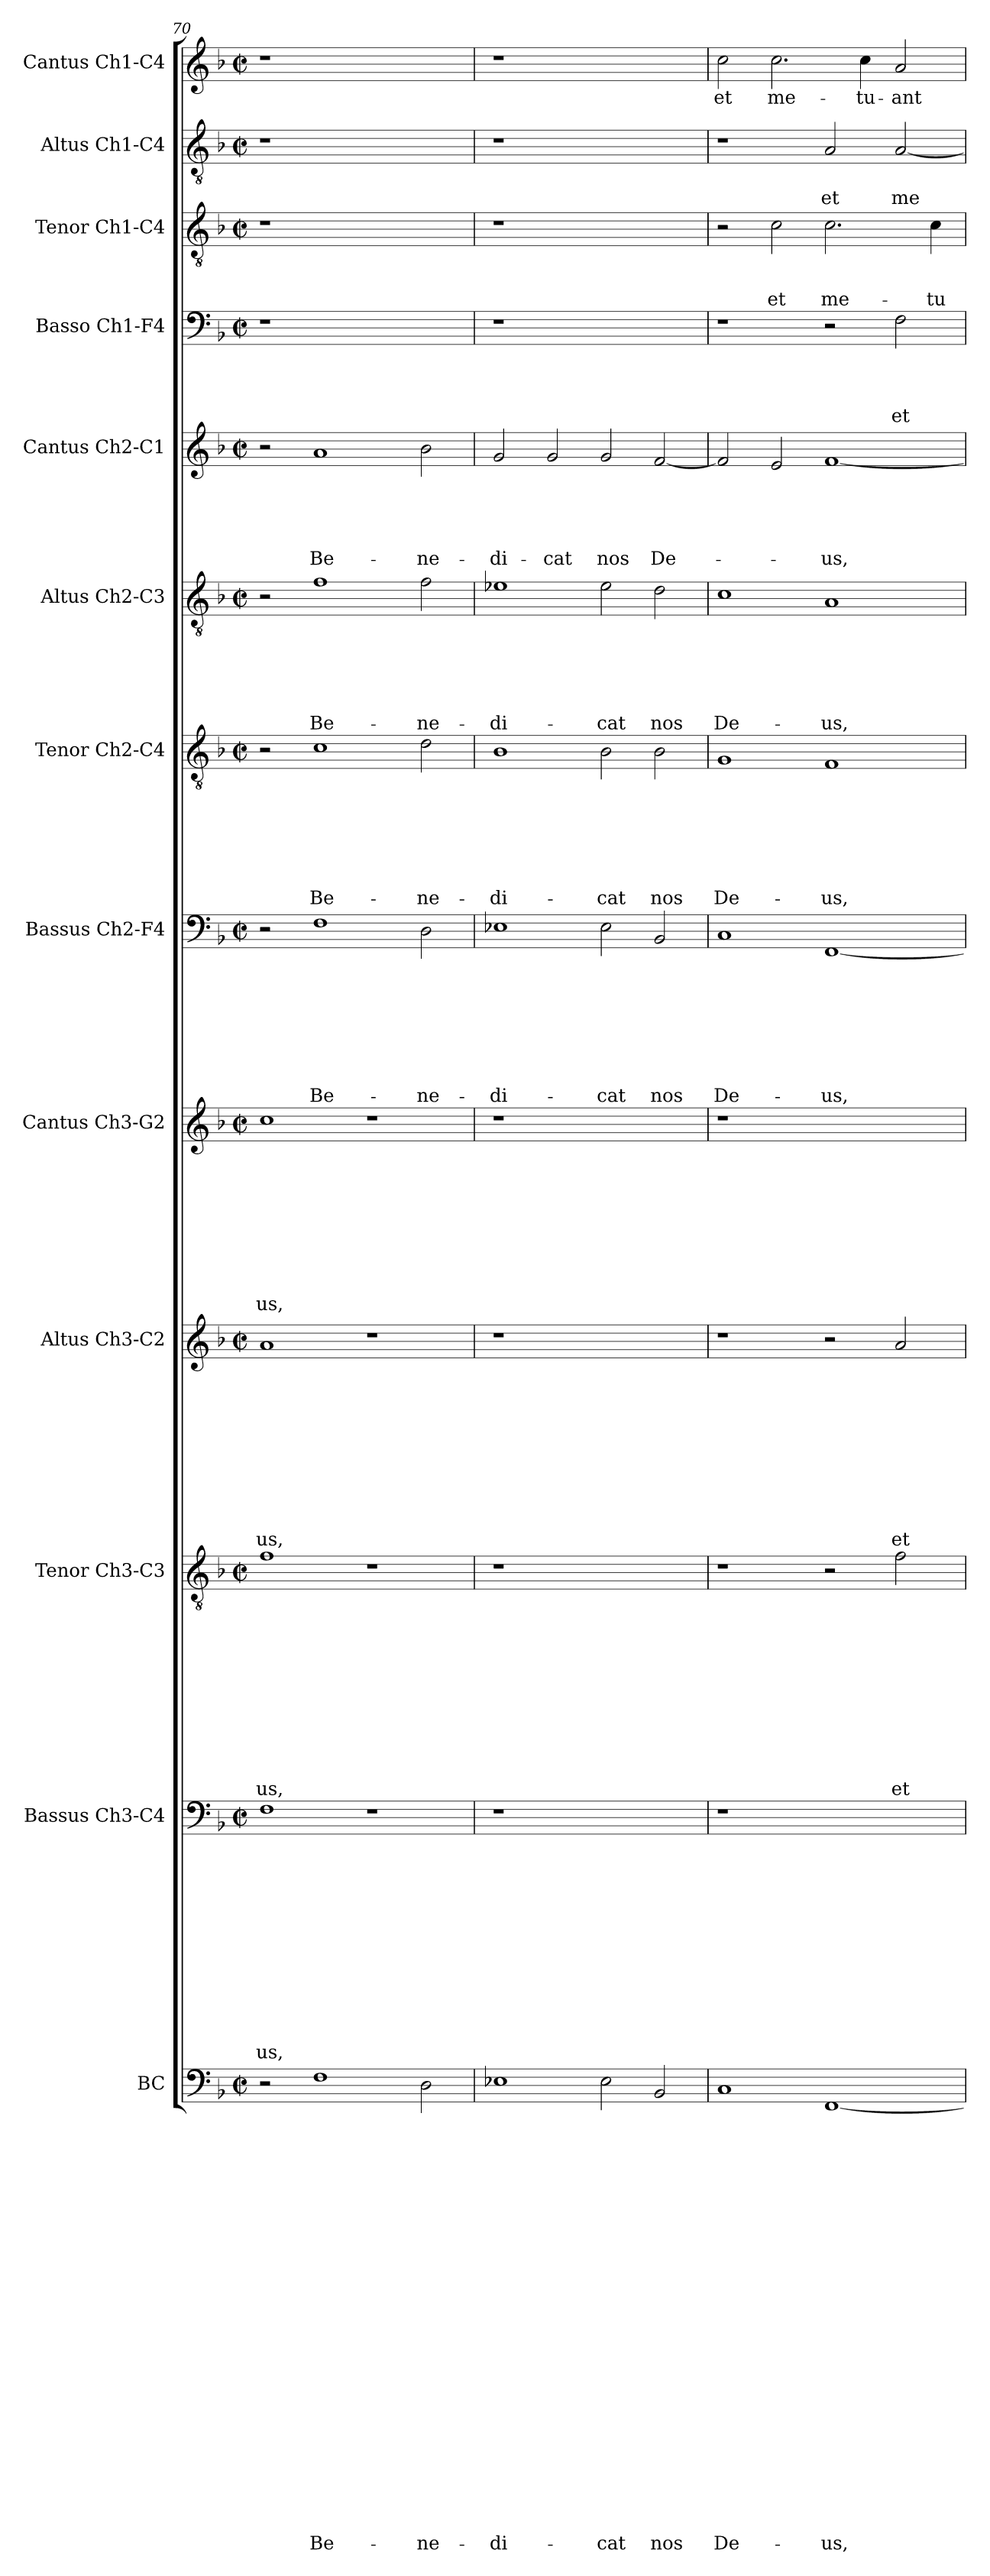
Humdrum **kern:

**kern	**text	**text	**text	**text	**text	**text	**text	**text	**text	**text	**text	**text	**text	**text	**text	**text	**text	**text	**text	**text	**text	**text	**text	**text	**kern	**text	**text	**text	**text	**text	**text	**text	**text	**text	**text	**text	**text	**kern	**text	**text	**text	**text	**text	**text	**text	**text	**text	**text	**text	**kern	**text	**text	**text	**text	**text	**text	**text	**text	**text	**text	**kern	**text	**text	**text	**text	**text	**text	**text	**text	**text	**kern	**text	**text	**text	**text	**text	**text	**text	**text	**kern	**text	**text	**text	**text	**text	**text	**text	**kern	**text	**text	**text	**text	**text	**text	**kern	**text	**text	**text	**text	**text	**kern	**text	**text	**text	**text	**kern	**text	**text	**text	**kern	**text	**text	**kern	**text
*part13	*part13	*part13	*part13	*part13	*part13	*part13	*part13	*part13	*part13	*part13	*part13	*part13	*part13	*part13	*part13	*part13	*part13	*part13	*part13	*part13	*part13	*part13	*part13	*part13	*part12	*part12	*part12	*part12	*part12	*part12	*part12	*part12	*part12	*part12	*part12	*part12	*part12	*part11	*part11	*part11	*part11	*part11	*part11	*part11	*part11	*part11	*part11	*part11	*part11	*part10	*part10	*part10	*part10	*part10	*part10	*part10	*part10	*part10	*part10	*part10	*part9	*part9	*part9	*part9	*part9	*part9	*part9	*part9	*part9	*part9	*part8	*part8	*part8	*part8	*part8	*part8	*part8	*part8	*part8	*part7	*part7	*part7	*part7	*part7	*part7	*part7	*part7	*part6	*part6	*part6	*part6	*part6	*part6	*part6	*part5	*part5	*part5	*part5	*part5	*part5	*part4	*part4	*part4	*part4	*part4	*part3	*part3	*part3	*part3	*part2	*part2	*part2	*part1	*part1
*staff13	*staff13	*staff13	*staff13	*staff13	*staff13	*staff13	*staff13	*staff13	*staff13	*staff13	*staff13	*staff13	*staff13	*staff13	*staff13	*staff13	*staff13	*staff13	*staff13	*staff13	*staff13	*staff13	*staff13	*staff13	*staff12	*staff12	*staff12	*staff12	*staff12	*staff12	*staff12	*staff12	*staff12	*staff12	*staff12	*staff12	*staff12	*staff11	*staff11	*staff11	*staff11	*staff11	*staff11	*staff11	*staff11	*staff11	*staff11	*staff11	*staff11	*staff10	*staff10	*staff10	*staff10	*staff10	*staff10	*staff10	*staff10	*staff10	*staff10	*staff10	*staff9	*staff9	*staff9	*staff9	*staff9	*staff9	*staff9	*staff9	*staff9	*staff9	*staff8	*staff8	*staff8	*staff8	*staff8	*staff8	*staff8	*staff8	*staff8	*staff7	*staff7	*staff7	*staff7	*staff7	*staff7	*staff7	*staff7	*staff6	*staff6	*staff6	*staff6	*staff6	*staff6	*staff6	*staff5	*staff5	*staff5	*staff5	*staff5	*staff5	*staff4	*staff4	*staff4	*staff4	*staff4	*staff3	*staff3	*staff3	*staff3	*staff2	*staff2	*staff2	*staff1	*staff1
*I"BC	*	*	*	*	*	*	*	*	*	*	*	*	*	*	*	*	*	*	*	*	*	*	*	*	*I"Bassus Ch3-C4	*	*	*	*	*	*	*	*	*	*	*	*	*I"Tenor Ch3-C3	*	*	*	*	*	*	*	*	*	*	*	*I"Altus Ch3-C2	*	*	*	*	*	*	*	*	*	*	*I"Cantus Ch3-G2	*	*	*	*	*	*	*	*	*	*I"Bassus Ch2-F4	*	*	*	*	*	*	*	*	*I"Tenor Ch2-C4	*	*	*	*	*	*	*	*I"Altus Ch2-C3	*	*	*	*	*	*	*I"Cantus Ch2-C1	*	*	*	*	*	*I"Basso Ch1-F4	*	*	*	*	*I"Tenor Ch1-C4	*	*	*	*I"Altus Ch1-C4	*	*	*I"Cantus Ch1-C4	*
*	*	*	*	*	*	*	*	*	*	*	*	*	*	*	*	*	*	*	*	*	*	*	*	*	*I'B3	*	*	*	*	*	*	*	*	*	*	*	*	*I'T3	*	*	*	*	*	*	*	*	*	*	*	*I'A3	*	*	*	*	*	*	*	*	*	*	*I'C3	*	*	*	*	*	*	*	*	*	*I'B2	*	*	*	*	*	*	*	*	*I'T2	*	*	*	*	*	*	*	*I'A2	*	*	*	*	*	*	*I'C2	*	*	*	*	*	*I'B1	*	*	*	*	*I'T1	*	*	*	*I'A1	*	*	*I'C1	*
*clefF4	*	*	*	*	*	*	*	*	*	*	*	*	*	*	*	*	*	*	*	*	*	*	*	*	*clefF4	*	*	*	*	*	*	*	*	*	*	*	*	*clefGv2	*	*	*	*	*	*	*	*	*	*	*	*clefG2	*	*	*	*	*	*	*	*	*	*	*clefG2	*	*	*	*	*	*	*	*	*	*clefF4	*	*	*	*	*	*	*	*	*clefGv2	*	*	*	*	*	*	*	*clefGv2	*	*	*	*	*	*	*clefG2	*	*	*	*	*	*clefF4	*	*	*	*	*clefGv2	*	*	*	*clefGv2	*	*	*clefG2	*
*k[b-]	*	*	*	*	*	*	*	*	*	*	*	*	*	*	*	*	*	*	*	*	*	*	*	*	*k[b-]	*	*	*	*	*	*	*	*	*	*	*	*	*k[b-]	*	*	*	*	*	*	*	*	*	*	*	*k[b-]	*	*	*	*	*	*	*	*	*	*	*k[b-]	*	*	*	*	*	*	*	*	*	*k[b-]	*	*	*	*	*	*	*	*	*k[b-]	*	*	*	*	*	*	*	*k[b-]	*	*	*	*	*	*	*k[b-]	*	*	*	*	*	*k[b-]	*	*	*	*	*k[b-]	*	*	*	*k[b-]	*	*	*k[b-]	*
*F:	*	*	*	*	*	*	*	*	*	*	*	*	*	*	*	*	*	*	*	*	*	*	*	*	*F:	*	*	*	*	*	*	*	*	*	*	*	*	*F:	*	*	*	*	*	*	*	*	*	*	*	*F:	*	*	*	*	*	*	*	*	*	*	*F:	*	*	*	*	*	*	*	*	*	*F:	*	*	*	*	*	*	*	*	*F:	*	*	*	*	*	*	*	*F:	*	*	*	*	*	*	*F:	*	*	*	*	*	*F:	*	*	*	*	*F:	*	*	*	*F:	*	*	*F:	*
*M2/2	*	*	*	*	*	*	*	*	*	*	*	*	*	*	*	*	*	*	*	*	*	*	*	*	*M2/2	*	*	*	*	*	*	*	*	*	*	*	*	*M2/2	*	*	*	*	*	*	*	*	*	*	*	*M2/2	*	*	*	*	*	*	*	*	*	*	*M2/2	*	*	*	*	*	*	*	*	*	*M2/2	*	*	*	*	*	*	*	*	*M2/2	*	*	*	*	*	*	*	*M2/2	*	*	*	*	*	*	*M2/2	*	*	*	*	*	*M2/2	*	*	*	*	*M2/2	*	*	*	*M2/2	*	*	*M2/2	*
*met(c|)	*	*	*	*	*	*	*	*	*	*	*	*	*	*	*	*	*	*	*	*	*	*	*	*	*met(c|)	*	*	*	*	*	*	*	*	*	*	*	*	*met(c|)	*	*	*	*	*	*	*	*	*	*	*	*met(c|)	*	*	*	*	*	*	*	*	*	*	*met(c|)	*	*	*	*	*	*	*	*	*	*met(c|)	*	*	*	*	*	*	*	*	*met(c|)	*	*	*	*	*	*	*	*met(c|)	*	*	*	*	*	*	*met(c|)	*	*	*	*	*	*met(c|)	*	*	*	*	*met(c|)	*	*	*	*met(c|)	*	*	*met(c|)	*
=70	=70	=70	=70	=70	=70	=70	=70	=70	=70	=70	=70	=70	=70	=70	=70	=70	=70	=70	=70	=70	=70	=70	=70	=70	=70	=70	=70	=70	=70	=70	=70	=70	=70	=70	=70	=70	=70	=70	=70	=70	=70	=70	=70	=70	=70	=70	=70	=70	=70	=70	=70	=70	=70	=70	=70	=70	=70	=70	=70	=70	=70	=70	=70	=70	=70	=70	=70	=70	=70	=70	=70	=70	=70	=70	=70	=70	=70	=70	=70	=70	=70	=70	=70	=70	=70	=70	=70	=70	=70	=70	=70	=70	=70	=70	=70	=70	=70	=70	=70	=70	=70	=70	=70	=70	=70	=70	=70	=70	=70	=70	=70	=70	=70	=70
2r	.	.	.	.	.	.	.	.	.	.	.	.	.	.	.	.	.	.	.	.	.	.	.	.	1F	.	.	.	.	.	.	.	.	.	.	.	-us,	1f	.	.	.	.	.	.	.	.	.	.	-us,	1a	.	.	.	.	.	.	.	.	.	-us,	1cc	.	.	.	.	.	.	.	.	-us,	2r	.	.	.	.	.	.	.	.	2r	.	.	.	.	.	.	.	2r	.	.	.	.	.	.	2r	.	.	.	.	.	1r	.	.	.	.	1r	.	.	.	1r	.	.	1r	.
1F	.	.	.	.	.	.	.	.	.	.	.	.	.	.	.	.	.	.	.	.	.	.	.	Be-	.	.	.	.	.	.	.	.	.	.	.	.	.	.	.	.	.	.	.	.	.	.	.	.	.	.	.	.	.	.	.	.	.	.	.	.	.	.	.	.	.	.	.	.	.	.	1F	.	.	.	.	.	.	.	Be-	1c	.	.	.	.	.	.	Be-	1f	.	.	.	.	.	Be-	1a	.	.	.	.	Be-	.	.	.	.	.	.	.	.	.	.	.	.	.	.
.	.	.	.	.	.	.	.	.	.	.	.	.	.	.	.	.	.	.	.	.	.	.	.	.	1r	.	.	.	.	.	.	.	.	.	.	.	.	1r	.	.	.	.	.	.	.	.	.	.	.	1r	.	.	.	.	.	.	.	.	.	.	1r	.	.	.	.	.	.	.	.	.	.	.	.	.	.	.	.	.	.	.	.	.	.	.	.	.	.	.	.	.	.	.	.	.	.	.	.	.	.	.	1ryy	.	.	.	.	1ryy	.	.	.	1ryy	.	.	1ryy	.
2D\	.	.	.	.	.	.	.	.	.	.	.	.	.	.	.	.	.	.	.	.	.	.	.	-ne-	.	.	.	.	.	.	.	.	.	.	.	.	.	.	.	.	.	.	.	.	.	.	.	.	.	.	.	.	.	.	.	.	.	.	.	.	.	.	.	.	.	.	.	.	.	.	2D\	.	.	.	.	.	.	.	-ne-	2d\	.	.	.	.	.	.	-ne-	2f\	.	.	.	.	.	-ne-	2b-\	.	.	.	.	-ne-	.	.	.	.	.	.	.	.	.	.	.	.	.	.
=71	=71	=71	=71	=71	=71	=71	=71	=71	=71	=71	=71	=71	=71	=71	=71	=71	=71	=71	=71	=71	=71	=71	=71	=71	=71	=71	=71	=71	=71	=71	=71	=71	=71	=71	=71	=71	=71	=71	=71	=71	=71	=71	=71	=71	=71	=71	=71	=71	=71	=71	=71	=71	=71	=71	=71	=71	=71	=71	=71	=71	=71	=71	=71	=71	=71	=71	=71	=71	=71	=71	=71	=71	=71	=71	=71	=71	=71	=71	=71	=71	=71	=71	=71	=71	=71	=71	=71	=71	=71	=71	=71	=71	=71	=71	=71	=71	=71	=71	=71	=71	=71	=71	=71	=71	=71	=71	=71	=71	=71	=71	=71	=71	=71	=71
1E-X	.	.	.	.	.	.	.	.	.	.	.	.	.	.	.	.	.	.	.	.	.	.	.	-di-	1r	.	.	.	.	.	.	.	.	.	.	.	.	1r	.	.	.	.	.	.	.	.	.	.	.	1r	.	.	.	.	.	.	.	.	.	.	1r	.	.	.	.	.	.	.	.	.	1E-X	.	.	.	.	.	.	.	-di-	1B-	.	.	.	.	.	.	-di-	1e-X	.	.	.	.	.	-di-	2g/	.	.	.	.	-di-	1r	.	.	.	.	1r	.	.	.	1r	.	.	1r	.
.	.	.	.	.	.	.	.	.	.	.	.	.	.	.	.	.	.	.	.	.	.	.	.	.	.	.	.	.	.	.	.	.	.	.	.	.	.	.	.	.	.	.	.	.	.	.	.	.	.	.	.	.	.	.	.	.	.	.	.	.	.	.	.	.	.	.	.	.	.	.	.	.	.	.	.	.	.	.	.	.	.	.	.	.	.	.	.	.	.	.	.	.	.	.	2g/	.	.	.	.	-cat	.	.	.	.	.	.	.	.	.	.	.	.	.	.
2E-\	.	.	.	.	.	.	.	.	.	.	.	.	.	.	.	.	.	.	.	.	.	.	.	-cat	1ryy	.	.	.	.	.	.	.	.	.	.	.	.	1ryy	.	.	.	.	.	.	.	.	.	.	.	1ryy	.	.	.	.	.	.	.	.	.	.	1ryy	.	.	.	.	.	.	.	.	.	2E-\	.	.	.	.	.	.	.	-cat	2B-\	.	.	.	.	.	.	-cat	2e-\	.	.	.	.	.	-cat	2g/	.	.	.	.	nos	1ryy	.	.	.	.	1ryy	.	.	.	1ryy	.	.	1ryy	.
2BB-/	.	.	.	.	.	.	.	.	.	.	.	.	.	.	.	.	.	.	.	.	.	.	.	nos	.	.	.	.	.	.	.	.	.	.	.	.	.	.	.	.	.	.	.	.	.	.	.	.	.	.	.	.	.	.	.	.	.	.	.	.	.	.	.	.	.	.	.	.	.	.	2BB-/	.	.	.	.	.	.	.	nos	2B-\	.	.	.	.	.	.	nos	2d\	.	.	.	.	.	nos	[2f/	.	.	.	.	De-	.	.	.	.	.	.	.	.	.	.	.	.	.	.
=72	=72	=72	=72	=72	=72	=72	=72	=72	=72	=72	=72	=72	=72	=72	=72	=72	=72	=72	=72	=72	=72	=72	=72	=72	=72	=72	=72	=72	=72	=72	=72	=72	=72	=72	=72	=72	=72	=72	=72	=72	=72	=72	=72	=72	=72	=72	=72	=72	=72	=72	=72	=72	=72	=72	=72	=72	=72	=72	=72	=72	=72	=72	=72	=72	=72	=72	=72	=72	=72	=72	=72	=72	=72	=72	=72	=72	=72	=72	=72	=72	=72	=72	=72	=72	=72	=72	=72	=72	=72	=72	=72	=72	=72	=72	=72	=72	=72	=72	=72	=72	=72	=72	=72	=72	=72	=72	=72	=72	=72	=72	=72	=72	=72	=72
1C	.	.	.	.	.	.	.	.	.	.	.	.	.	.	.	.	.	.	.	.	.	.	.	De-	1r	.	.	.	.	.	.	.	.	.	.	.	.	1r	.	.	.	.	.	.	.	.	.	.	.	1r	.	.	.	.	.	.	.	.	.	.	1r	.	.	.	.	.	.	.	.	.	1C	.	.	.	.	.	.	.	De-	1G	.	.	.	.	.	.	De-	1c	.	.	.	.	.	De-	2f/]	.	.	.	.	.	1r	.	.	.	.	2r	.	.	.	1r	.	.	2cc\	et
.	.	.	.	.	.	.	.	.	.	.	.	.	.	.	.	.	.	.	.	.	.	.	.	.	.	.	.	.	.	.	.	.	.	.	.	.	.	.	.	.	.	.	.	.	.	.	.	.	.	.	.	.	.	.	.	.	.	.	.	.	.	.	.	.	.	.	.	.	.	.	.	.	.	.	.	.	.	.	.	.	.	.	.	.	.	.	.	.	.	.	.	.	.	.	2e/	.	.	.	.	.	.	.	.	.	.	2c\	.	.	et	.	.	.	2.cc\	me-
[1FF	.	.	.	.	.	.	.	.	.	.	.	.	.	.	.	.	.	.	.	.	.	.	.	-us,	1ryy	.	.	.	.	.	.	.	.	.	.	.	.	2r	.	.	.	.	.	.	.	.	.	.	.	2r	.	.	.	.	.	.	.	.	.	.	1ryy	.	.	.	.	.	.	.	.	.	[1FF	.	.	.	.	.	.	.	-us,	1F	.	.	.	.	.	.	-us,	1A	.	.	.	.	.	-us,	[1f	.	.	.	.	-us,	2r	.	.	.	.	2.c\	.	.	me-	2A/	.	et	.	.
.	.	.	.	.	.	.	.	.	.	.	.	.	.	.	.	.	.	.	.	.	.	.	.	.	.	.	.	.	.	.	.	.	.	.	.	.	.	.	.	.	.	.	.	.	.	.	.	.	.	.	.	.	.	.	.	.	.	.	.	.	.	.	.	.	.	.	.	.	.	.	.	.	.	.	.	.	.	.	.	.	.	.	.	.	.	.	.	.	.	.	.	.	.	.	.	.	.	.	.	.	.	.	.	.	.	.	.	.	.	.	.	.	4cc\	-tu-
.	.	.	.	.	.	.	.	.	.	.	.	.	.	.	.	.	.	.	.	.	.	.	.	.	.	.	.	.	.	.	.	.	.	.	.	.	.	2f\	.	.	.	.	.	.	.	.	.	.	et	2a/	.	.	.	.	.	.	.	.	.	et	.	.	.	.	.	.	.	.	.	.	.	.	.	.	.	.	.	.	.	.	.	.	.	.	.	.	.	.	.	.	.	.	.	.	.	.	.	.	.	.	2F\	.	.	.	et	.	.	.	.	[2A/	.	me-	2a/	-ant
.	.	.	.	.	.	.	.	.	.	.	.	.	.	.	.	.	.	.	.	.	.	.	.	.	.	.	.	.	.	.	.	.	.	.	.	.	.	.	.	.	.	.	.	.	.	.	.	.	.	.	.	.	.	.	.	.	.	.	.	.	.	.	.	.	.	.	.	.	.	.	.	.	.	.	.	.	.	.	.	.	.	.	.	.	.	.	.	.	.	.	.	.	.	.	.	.	.	.	.	.	.	.	.	.	.	4c\	.	.	-tu-	.	.	.	.	.
=	=	=	=	=	=	=	=	=	=	=	=	=	=	=	=	=	=	=	=	=	=	=	=	=	=	=	=	=	=	=	=	=	=	=	=	=	=	=	=	=	=	=	=	=	=	=	=	=	=	=	=	=	=	=	=	=	=	=	=	=	=	=	=	=	=	=	=	=	=	=	=	=	=	=	=	=	=	=	=	=	=	=	=	=	=	=	=	=	=	=	=	=	=	=	=	=	=	=	=	=	=	=	=	=	=	=	=	=	=	=	=	=	=	=
*-	*-	*-	*-	*-	*-	*-	*-	*-	*-	*-	*-	*-	*-	*-	*-	*-	*-	*-	*-	*-	*-	*-	*-	*-	*-	*-	*-	*-	*-	*-	*-	*-	*-	*-	*-	*-	*-	*-	*-	*-	*-	*-	*-	*-	*-	*-	*-	*-	*-	*-	*-	*-	*-	*-	*-	*-	*-	*-	*-	*-	*-	*-	*-	*-	*-	*-	*-	*-	*-	*-	*-	*-	*-	*-	*-	*-	*-	*-	*-	*-	*-	*-	*-	*-	*-	*-	*-	*-	*-	*-	*-	*-	*-	*-	*-	*-	*-	*-	*-	*-	*-	*-	*-	*-	*-	*-	*-	*-	*-	*-	*-	*-	*-	*-
